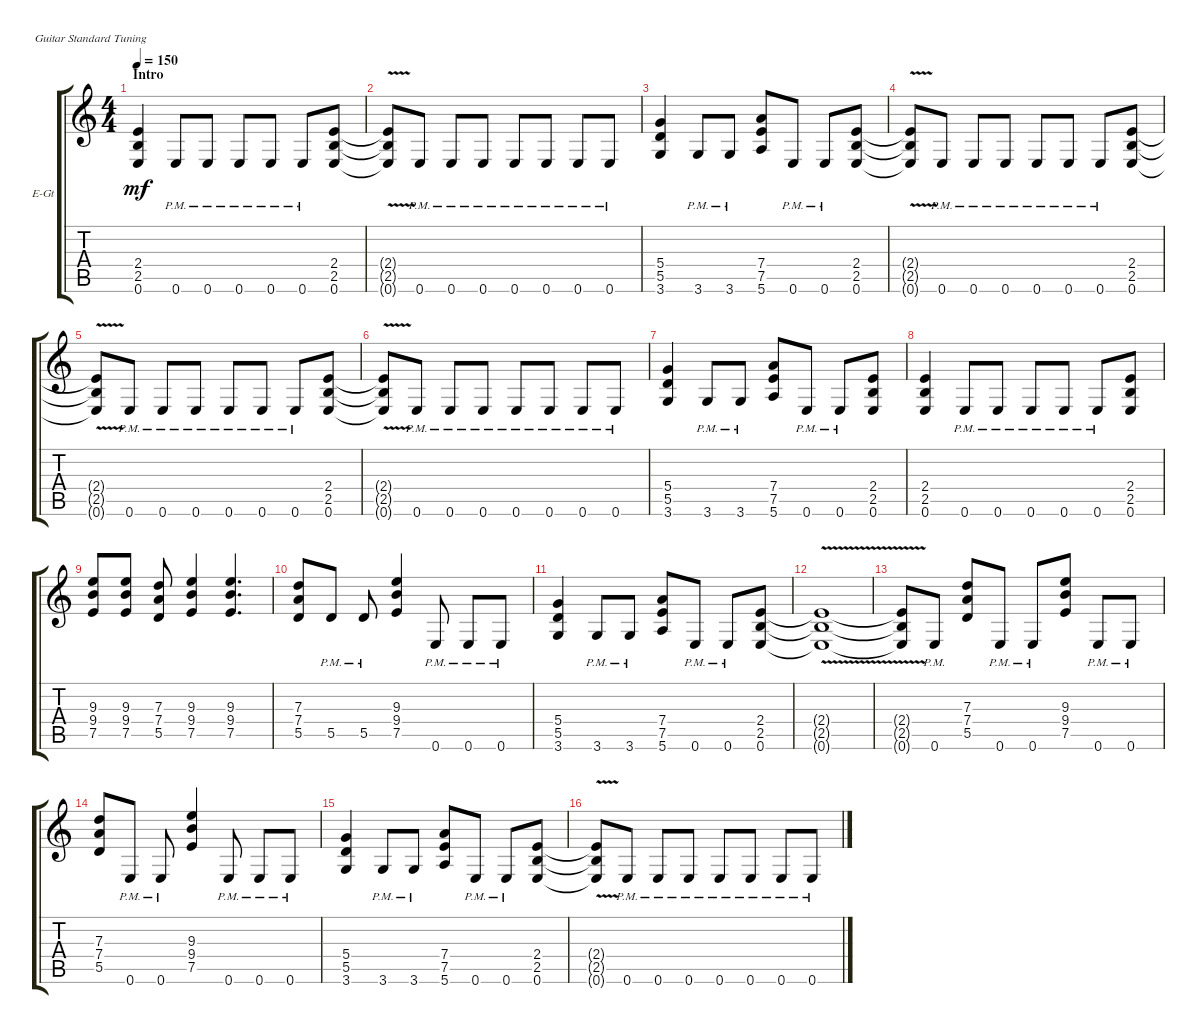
\defaultSystemsLayout 4
\bracketExtendMode groupsimilarinstruments
\firstSystemTrackNameOrientation horizontal
\otherSystemsTrackNameOrientation horizontal
\track ("Electric Guitar" "E-Gt") {instrument overdrivenguitar}
\staff {score tabs}
\tuning (E4 B3 G3 D3 A2 E2)
\ts (4 4)
\section ("" "Intro")
\tempo 150
\clef g2
\ks c
(0.6 2.5 2.4).4{dy mf instrument overdrivenguitar} 0.6{pm}.8 0.6{pm}.8 0.6{pm}.8 0.6{pm}.8 0.6{pm}.8 (0.6 2.5 2.4).8 |
(0.6{v t} 2.5{v t} 2.4{v t}).8 0.6{pm}.8 0.6{pm}.8 0.6{pm}.8 0.6{pm}.8 0.6{pm}.8 0.6{pm}.8 0.6{pm}.8 |
(3.6 5.5 5.4).4 3.6{pm}.8 3.6{pm}.8 (5.6 7.5 7.4).8 0.6{pm}.8 0.6{pm}.8 (0.6 2.5 2.4).8 |
(0.6{v t} 2.5{v t} 2.4{v t}).8 0.6{pm}.8 0.6{pm}.8 0.6{pm}.8 0.6{pm}.8 0.6{pm}.8 0.6{pm}.8 (0.6 2.5 2.4).8 |
(0.6{v t} 2.5{v t} 2.4{v t}).8 0.6{pm}.8 0.6{pm}.8 0.6{pm}.8 0.6{pm}.8 0.6{pm}.8 0.6{pm}.8 (0.6 2.5 2.4).8 |
(0.6{v t} 2.5{v t} 2.4{v t}).8 0.6{pm}.8 0.6{pm}.8 0.6{pm}.8 0.6{pm}.8 0.6{pm}.8 0.6{pm}.8 0.6{pm}.8 |
(3.6 5.5 5.4).4 3.6{pm}.8 3.6{pm}.8 (5.6 7.5 7.4).8 0.6{pm}.8 0.6{pm}.8 (0.6 2.5 2.4).8 |
(0.6 2.5 2.4).4 0.6{pm}.8 0.6{pm}.8 0.6{pm}.8 0.6{pm}.8 0.6{pm}.8 (0.6 2.5 2.4).8 |
(7.5 9.4 9.3).8 (9.3 9.4 7.5).8 (5.5 7.4 7.3).8 (9.3 9.4 7.5).4 (7.5 9.4 9.3).4{d} |
(5.5 7.4 7.3).8 5.5{pm}.8 5.5{pm}.8 (7.5 9.4 9.3).4 0.6{pm}.8 0.6{pm}.8 0.6{pm}.8 |
(3.6 5.5 5.4).4 3.6{pm}.8 3.6{pm}.8 (5.6 7.5 7.4).8 0.6{pm}.8 0.6{pm}.8 (0.6 2.5 2.4).8 |
(0.6{v t} 2.5{v t} 2.4{v t}).1 |
(0.6{v t} 2.5{v t} 2.4{v t}).8 0.6{pm}.8 (5.5 7.4 7.3).8 0.6{pm}.8 0.6{pm}.8 (7.5 9.4 9.3).8 0.6{pm}.8 0.6{pm}.8 |
(5.5 7.4 7.3).8 0.6{pm}.8 0.6{pm}.8 (7.5 9.4 9.3).4 0.6{pm}.8 0.6{pm}.8 0.6{pm}.8 |
(3.6 5.5 5.4).4 3.6{pm}.8 3.6{pm}.8 (5.6 7.5 7.4).8 0.6{pm}.8 0.6{pm}.8 (0.6 2.5 2.4).8 |
(0.6{v t} 2.5{v t} 2.4{v t}).8 0.6{pm}.8 0.6{pm}.8 0.6{pm}.8 0.6{pm}.8 0.6{pm}.8 0.6{pm}.8 0.6{pm}.8
